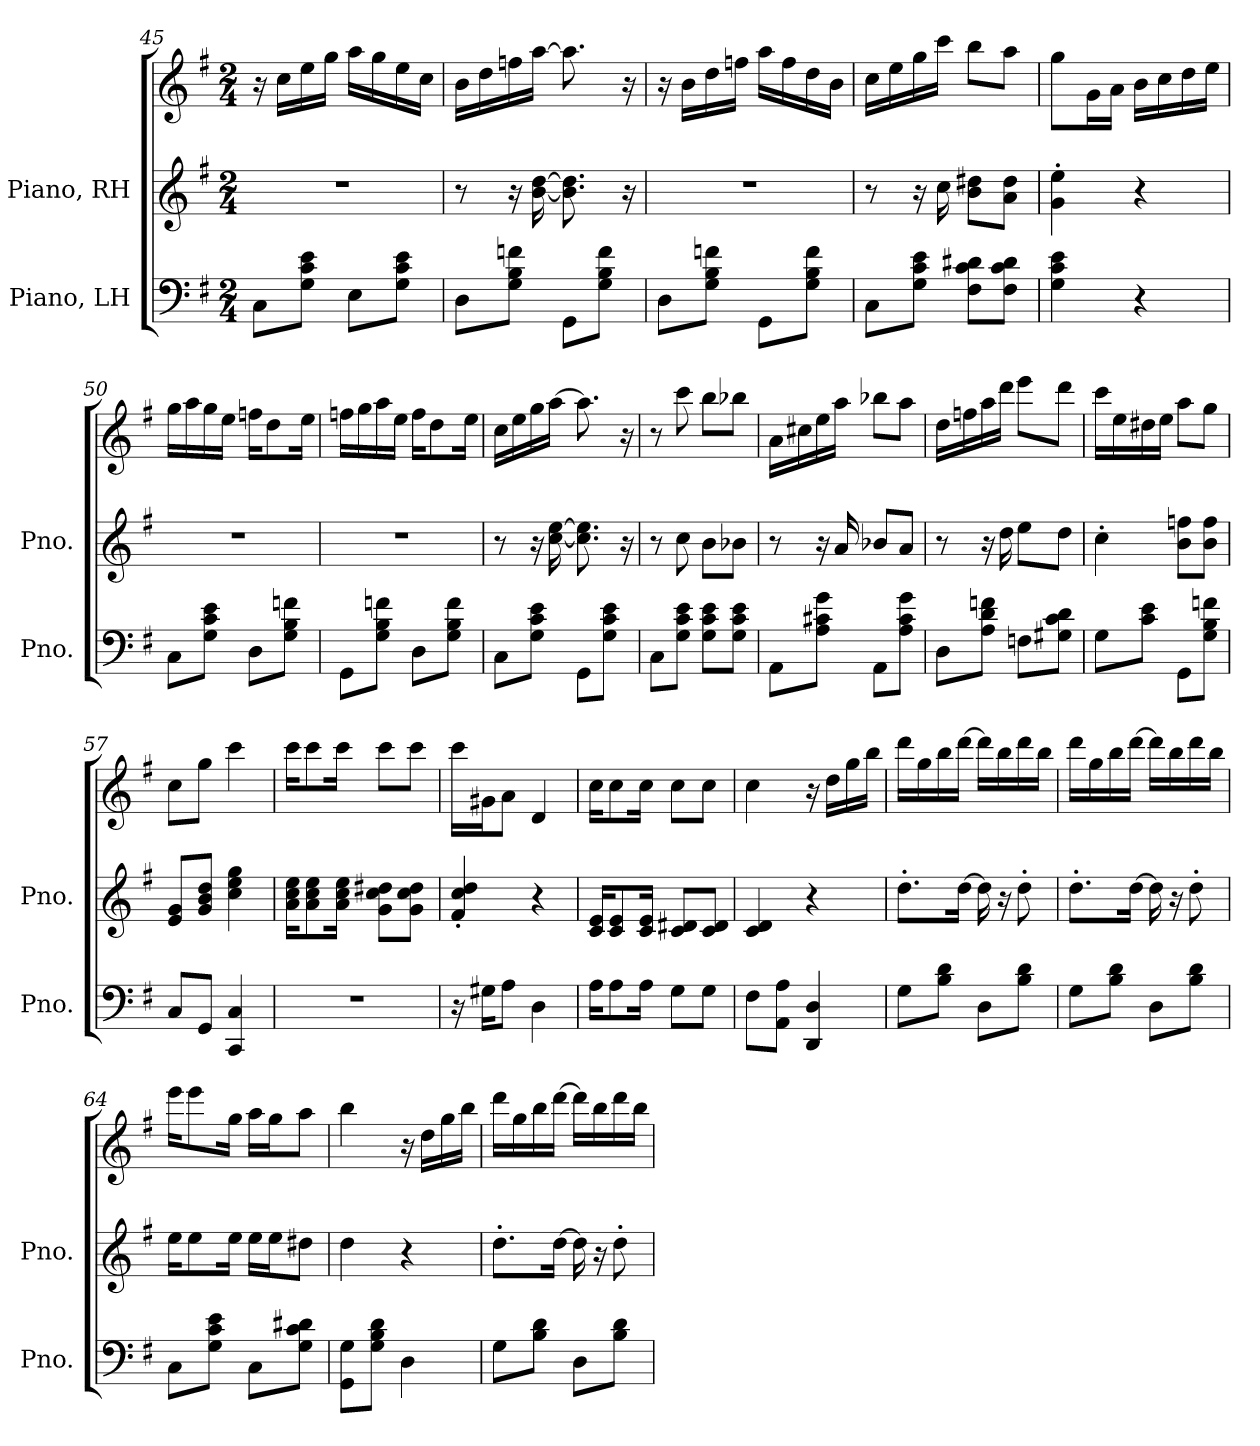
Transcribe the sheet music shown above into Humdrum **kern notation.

**kern	**kern	**kern
*part2	*part1	*part1
*staff3	*staff2	*staff1
*I"Piano, LH	*I"Piano, RH	*
*I'Pno.	*I'Pno.	*
!!LO:LB:g=z
*clefF4	*clefG2	*clefG2
*k[f#]	*k[f#]	*k[f#]
*M2/4	*M2/4	*M2/4
=45	=45	=45
8C\L	2r	16r
.	.	16cc\LL
8G\ 8c\ 8e\J	.	16ee\
.	.	16gg\JJ
8E\L	.	16aa\LL
.	.	16gg\
8G\ 8c\ 8e\J	.	16ee\
.	.	16cc\JJ
=46	=46	=46
8D\L	8r	16b\LL
.	.	16dd\
8G\ 8B\ 8fn\J	16r	16ffn\
.	[16b\ [16dd\	[16aa\JJ
8GG\L	8.b\] 8.dd\]	8.aa\]
8G\ 8B\ 8f\J	.	.
.	16r	16r
=47	=47	=47
8D\L	2r	16r
.	.	16b\LL
8G\ 8B\ 8fn\J	.	16dd\
.	.	16ffn\JJ
8GG\L	.	16aa\LL
.	.	16ff\
8G\ 8B\ 8f\J	.	16dd\
.	.	16b\JJ
=48	=48	=48
8C\L	8r	16cc\LL
.	.	16ee\
8G\ 8c\ 8e\J	16r	16gg\
.	16cc\	16ccc\JJ
8F#\ 8c\ 8d#X\L	8b\ 8dd#X\L	8bb\L
8F#\ 8c\ 8d#\J	8a\ 8dd#\J	8aa\J
=49	=49	=49
4G\ 4c\ 4e\	4g\' 4ee\'	8gg\L
.	.	16g\L
.	.	16a\JJ
4r	4r	16b\LL
.	.	16cc\
.	.	16dd\
.	.	16ee\JJ
!!LO:LB:g=z
=50	=50	=50
8C\L	2r	16gg\LL
.	.	16aa\
8G\ 8c\ 8e\J	.	16gg\
.	.	16ee\JJ
8D\L	.	16ffn\KL
.	.	8dd\
8G\ 8B\ 8fn\J	.	.
.	.	16ee\Jk
=51	=51	=51
8GG\L	2r	16ffn\LL
.	.	16gg\
8G\ 8B\ 8fn\J	.	16aa\
.	.	16ee\JJ
8D\L	.	16ff\KL
.	.	8dd\
8G\ 8B\ 8f\J	.	.
.	.	16ee\Jk
=52	=52	=52
8C\L	8r	16cc\LL
.	.	16ee\
8G\ 8c\ 8e\J	16r	16gg\
.	[16cc\ [16ee\	[16aa\JJ
8GG\L	8.cc\] 8.ee\]	8.aa\]
8G\ 8c\ 8e\J	.	.
.	16r	16r
=53	=53	=53
8C\L	8r	8r
8G\ 8c\ 8e\J	8cc\	8ccc\
8G\ 8c\ 8e\L	8b\L	8bb\L
8G\ 8c\ 8e\J	8b-X\J	8bb-X\J
=54	=54	=54
8AA\L	8r	16a\LL
.	.	16cc#X\
8A\ 8c#X\ 8g\J	16r	16ee\
.	16a/	16aa\JJ
8AA\L	8b-X/L	8bb-X\L
8A\ 8c#\ 8g\J	8a/J	8aa\J
!!LO:PB:g=z
=55	=55	=55
8D\L	8r	16dd\LL
.	.	16ffn\
8A\ 8d\ 8fn\J	16r	16aa\
.	16dd\	16ddd\JJ
8Fn\L	8ee\L	8eee\L
8G#X\ 8c\ 8d\J	8dd\J	8ddd\J
=56	=56	=56
8G\L	4cc'\	16ccc\LL
.	.	16ee\
8c\ 8e\J	.	16dd#X\
.	.	16ee\JJ
8GG\L	8b\ 8ffn\L	8aa\L
8G\ 8B\ 8fn\J	8b\ 8ff\J	8gg\J
=57	=57	=57
8C/L	8e/ 8g/L	8cc\L
8GG/J	8g/ 8b/ 8dd/J	8gg\J
4CC/ 4C/	4cc\ 4ee\ 4gg\	4ccc\
=58	=58	=58
2r	16a\ 16cc\ 16ee\KL	16ccc\KL
.	8a\ 8cc\ 8ee\	8ccc\
.	16a\ 16cc\ 16ee\Jk	16ccc\Jk
.	8g\ 8cc\ 8dd#X\L	8ccc\L
.	8g\ 8cc\ 8dd#\J	8ccc\J
=59	=59	=59
16r	4f#/' 4cc/' 4dd/'	16ccc\LL
16G#X\KL	.	16g#X\J
8A\J	.	8a\J
4D\	4r	4d/
!!LO:LB:g=z
=60	=60	=60
16A\KL	16c/ 16e/KL	16cc\KL
8A\	8c/ 8e/	8cc\
16A\Jk	16c/ 16e/Jk	16cc\Jk
8G\L	8c/ 8d#X/L	8cc\L
8G\J	8c/ 8d#/J	8cc\J
=61	=61	=61
8F#\L	4c/ 4d/	4cc\
8AA\ 8A\J	.	.
4DD/ 4D/	4r	16r
.	.	16dd\LL
.	.	16gg\
.	.	16bb\JJ
=62	=62	=62
8G\L	8.dd'\L	16ddd\LL
.	.	16gg\
8B\ 8d\J	.	16bb\
.	[16dd\Jk	[16ddd\JJ
8D\L	16dd\]	16ddd\LL]
.	16r	16bb\
8B\ 8d\J	8dd'\	16ddd\
.	.	16bb\JJ
=63	=63	=63
8G\L	8.dd'\L	16ddd\LL
.	.	16gg\
8B\ 8d\J	.	16bb\
.	[16dd\Jk	[16ddd\JJ
8D\L	16dd\]	16ddd\LL]
.	16r	16bb\
8B\ 8d\J	8dd'\	16ddd\
.	.	16bb\JJ
!!LO:LB:g=z
=64	=64	=64
8C\L	16ee\KL	16eee\KL
.	8ee\	8eee\
8G\ 8c\ 8e\J	.	.
.	16ee\Jk	16gg\Jk
8C\L	16ee\LL	16aa\LL
.	16ee\J	16gg\J
8G\ 8c\ 8d#X\J	8dd#X\J	8aa\J
=65	=65	=65
8GG\ 8G\L	4dd\	4bb\
8G\ 8B\ 8d\J	.	.
4D\	4r	16r
.	.	16dd\LL
.	.	16gg\
.	.	16bb\JJ
=66	=66	=66
8G\L	8.dd'\L	16ddd\LL
.	.	16gg\
8B\ 8d\J	.	16bb\
.	[16dd\Jk	[16ddd\JJ
8D\L	16dd\]	16ddd\LL]
.	16r	16bb\
8B\ 8d\J	8dd'\	16ddd\
.	.	16bb\JJ
=	=	=
*-	*-	*-
